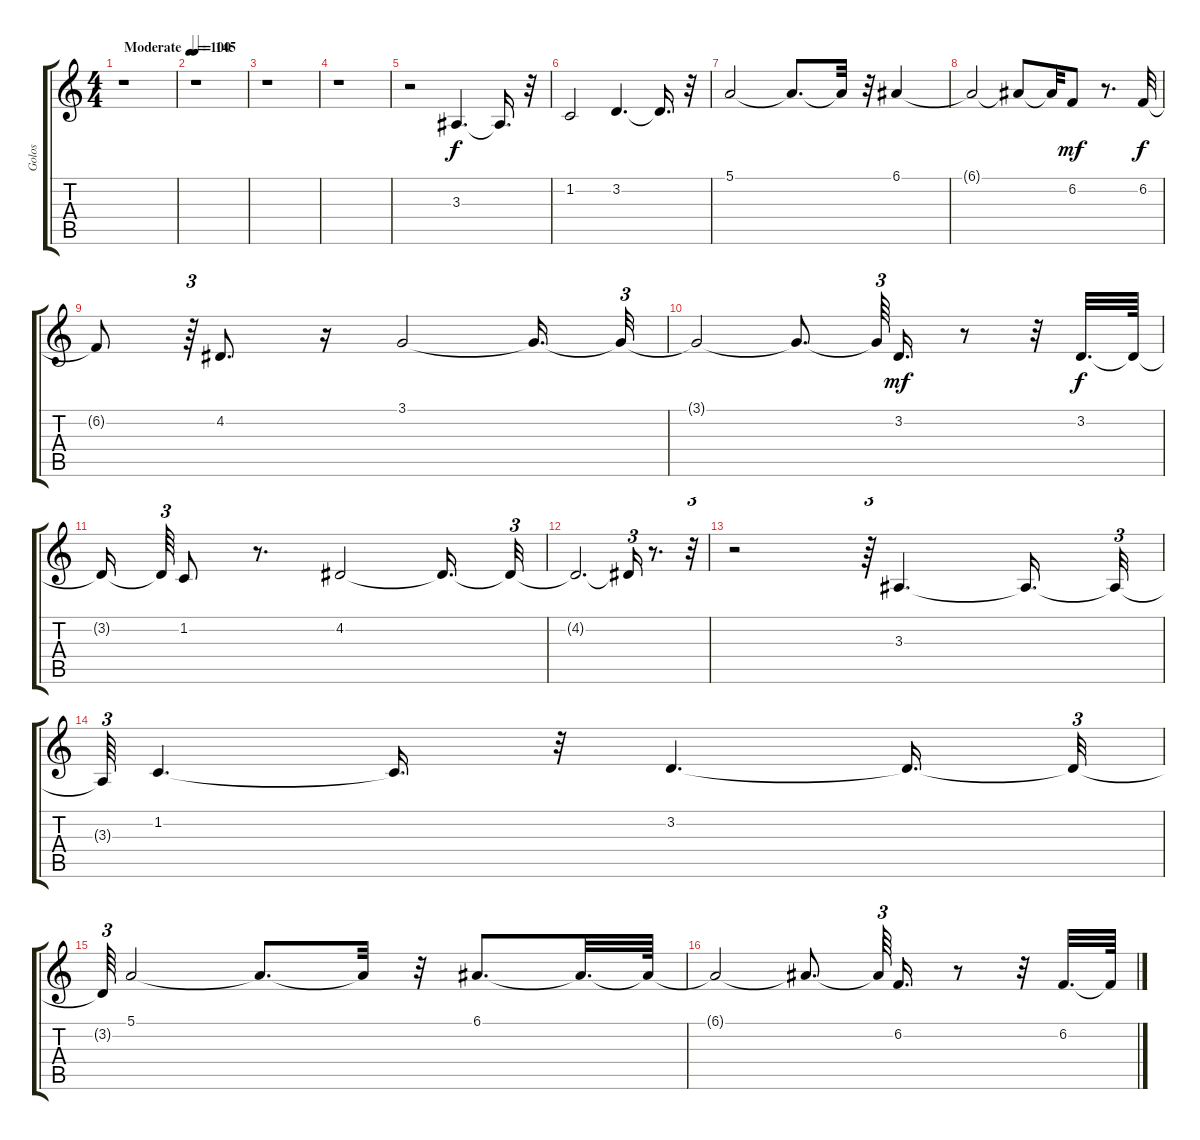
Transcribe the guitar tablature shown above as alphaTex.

\track ("Golos" "Golos") {instrument voiceoohs}
\staff {score tabs}
\tuning (E4 B3 G3 D3 A2 E2) {hide}
\ts (4 4)
\tempo (100 "Moderate")
\clef g2
\ks c
r.1{dy f instrument voiceoohs} |
\tempo 145
r.1 |
r.1 |
r.1 |
r.2 3.3.4{d instrument voiceoohs} 3.3{t}.16{d} r.32 |
1.2.2 3.2.4{d} 3.2{t}.16{d} r.32 |
5.1.2 5.1{t}.8{d} 5.1{t}.32 r.32 6.1.4 |
6.1{t}.2 6.1{t}.8 6.1{t}.32 6.2.8{dy mf} r.8{d} 6.2.32{dy f} |
6.2{t}.8 r.64{tu (3 2)} 4.2.8{d} r.16 3.1.2 3.1{t}.16{d} 3.1{t}.32{tu (3 2)} |
3.1{t}.2 3.1{t}.8{d} 3.1{t}.64{tu (3 2) beam splitsecondary} 3.2.16{d dy mf} r.8 r.32 3.2.32{d dy f} 3.2{t}.64 |
3.2{t}.16{beam splitsecondary} 3.2{t}.64{tu (3 2)} 1.2.8 r.8{d} 4.2.2 4.2{t}.16{d} 4.2{t}.32{tu (3 2)} |
4.2{t}.2{d} 4.2{t}.16{tu (3 2)} r.8{d} r.32{tu (3 2)} |
r.2 r.64{tu (3 2)} 3.3.4{d} 3.3{t}.16{d} 3.3{t}.32{tu (3 2)} |
3.3{t}.64{tu (3 2)} 1.2.4{d} 1.2{t}.16{d} r.32 3.2.4{d} 3.2{t}.16{d} 3.2{t}.32{tu (3 2)} |
3.2{t}.64{tu (3 2)} 5.1.2 5.1{t}.8{d} 5.1{t}.32 r.32 6.1.8{d} 6.1{t}.32{d} 6.1{t}.64 |
6.1{t}.2 6.1{t}.8{d} 6.1{t}.64{tu (3 2) beam splitsecondary} 6.2.16{d} r.8 r.32 6.2.32{d} 6.2{t}.64
